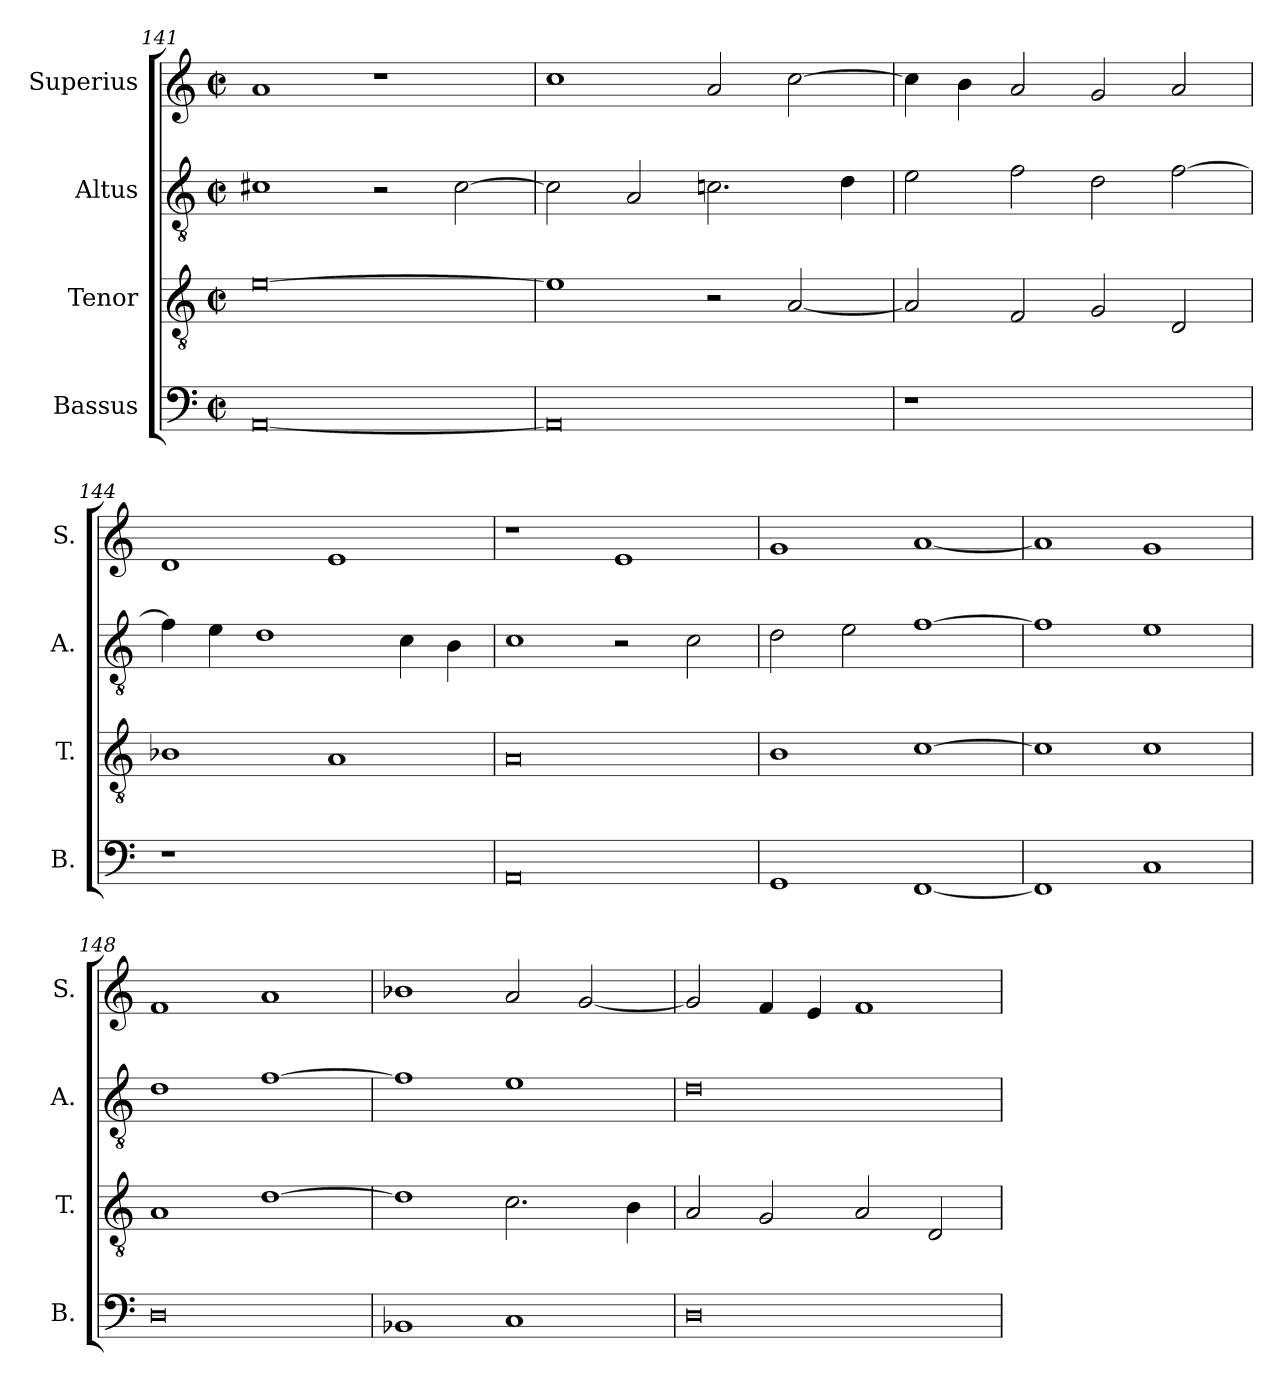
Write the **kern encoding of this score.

**kern	**kern	**kern	**kern
*part4	*part3	*part2	*part1
*staff4	*staff3	*staff2	*staff1
*I"Bassus	*I"Tenor	*I"Altus	*I"Superius
*I'B.	*I'T.	*I'A.	*I'S.
*clefF4	*clefGv2	*clefGv2	*clefG2
*	*ITrd7c12	*ITrd7c12	*
*k[]	*k[]	*k[]	*k[]
*C:	*C:	*C:	*C:
*M2/2	*M2/2	*M2/2	*M2/2
*met(c|)	*met(c|)	*met(c|)	*met(c|)
=141	=141	=141	=141
[<0AAi	[>0Ei	1C#Xi	1ai
.	.	2r	1r
.	.	[>2C#i\	.
!!LO:PB:g=z
=142	=142	=142	=142
0AAi]	1Ei]	2C#i\]	1cci
.	.	2AAi/	.
.	2r	2.Ci\	2ai/
.	[<2AAi/	.	[>2cci\
.	.	4Di\	.
=143	=143	=143	=143
!LO:N:vis=1	!	!	!
1r	2AAi/]	2Ei\	4cci\]
.	.	.	4bi\
.	2FFi/	2Fi\	2ai/
1ryy	2GGi/	2Di\	2gi/
.	2DDi/	[>2Fi\	2ai/
=144	=144	=144	=144
!LO:N:vis=1	!	!	!
1r	1BB-Xi	4Fi\]	1di
.	.	4Ei\	.
.	.	1Di	.
1ryy	1AAi	.	1ei
.	.	4Ci\	.
.	.	4BBi\	.
=145	=145	=145	=145
0AAi	0AAi	1Ci	1r
.	.	2r	1ei
.	.	2Ci\	.
=146	=146	=146	=146
1GGi	1BBi	2Di\	1gi
.	.	2Ei\	.
[<1FFi	[>1Ci	[>1Fi	[<1ai
!!LO:LB:g=z
=147	=147	=147	=147
1FFi]	1Ci]	1Fi]	1ai]
1Ci	1Ci	1Ei	1gi
=148	=148	=148	=148
0Di	1AAi	1Di	1fi
.	[>1Di	[>1Fi	1ai
=149	=149	=149	=149
1BB-Xi	1Di]	1Fi]	1b-Xi
1Ci	2.Ci\	1Ei	2ai/
.	.	.	[<2gi/
.	4BBi\	.	.
=150	=150	=150	=150
0Di	2AAi/	0Di	2gi/]
.	2GGi/	.	4fi/
.	.	.	4ei/
.	2AAi/	.	1fi
.	2DDi/	.	.
=	=	=	=
*-	*-	*-	*-
